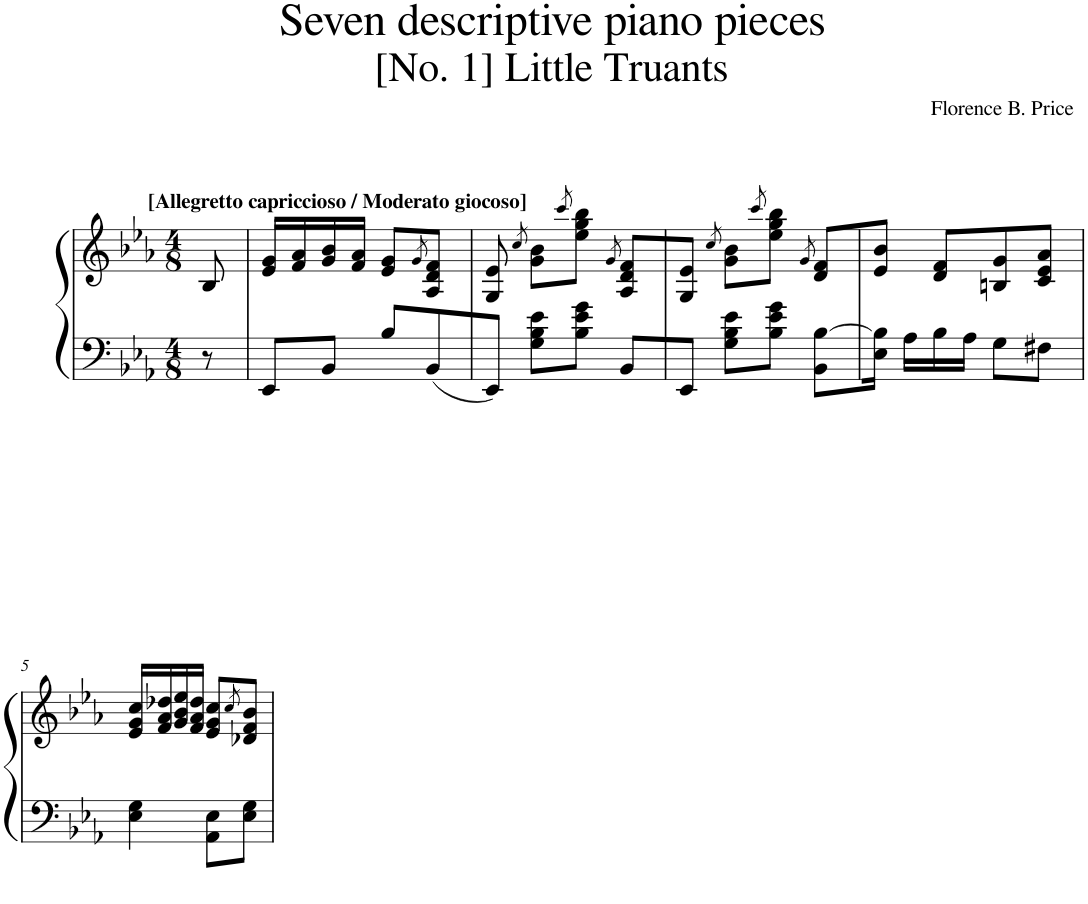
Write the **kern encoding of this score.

**kern	**kern
*part1	*part1
*staff2	*staff1
*I"Piano	*
*I'Pno.	*
*clefF4	*clefG2
*k[b-e-a-]	*k[b-e-a-]
*M4/8	*M4/8
=	=
!	!LO:TX:a:B:t=[Allegretto capriccioso / Moderato giocoso]
8r	8B-/
=1	=1
8EE-/L	16e-/ 16g/LL
.	16f/ 16a-/
8BB-/J	16g/ 16b-/
.	16f/ 16a-/JJ
8B-/L	8e-/ 8g/L
.	8qg/
8BB-/	8A-/ 8d/ 8f/J
=2	=2
8EE-/J	8G/ 8e-/
.	8qcc/
8G\ 8B-\ 8e-\L	8g\ 8b-\L
.	8qccc/
8B-\ 8e-\ 8g\J	8ee-\ 8gg\ 8bb-\J
.	8qg/
8BB-/L	8A-/ 8d/ 8f/L
=3	=3
8EE-/J	8G/ 8e-/J
.	8qcc/
8G\ 8B-\ 8e-\L	8g\ 8b-\L
.	8qccc/
8B-\ 8e-\ 8g\J	8ee-\ 8gg\ 8bb-\J
.	8qg/
8BB-\ [8B-\L	8d/ 8f/L
=4	=4
16E-\ 16B-\]Jk	8e-/ 8b-/J
16A-\LL	.
16B-\	8d/ 8f/L
16A-\JJ	.
8G\L	8Bn/ 8g/
8F#X\J	8c/ 8e-/ 8a-/J
!!LO:LB:g=z
=5	=5
4E-\ 4G\	16e-/ 16g/ 16cc/LL
.	16f/ 16a-/ 16dd-X/
.	16g/ 16b-/ 16ee-/
.	16f/ 16a-/ 16dd-/JJ
8AA-\ 8E-\L	8e-/ 8g/ 8cc/L
.	8qcc/
8E-\ 8G\J	8d-X/ 8f/ 8b-/J
=	=
*-	*-
